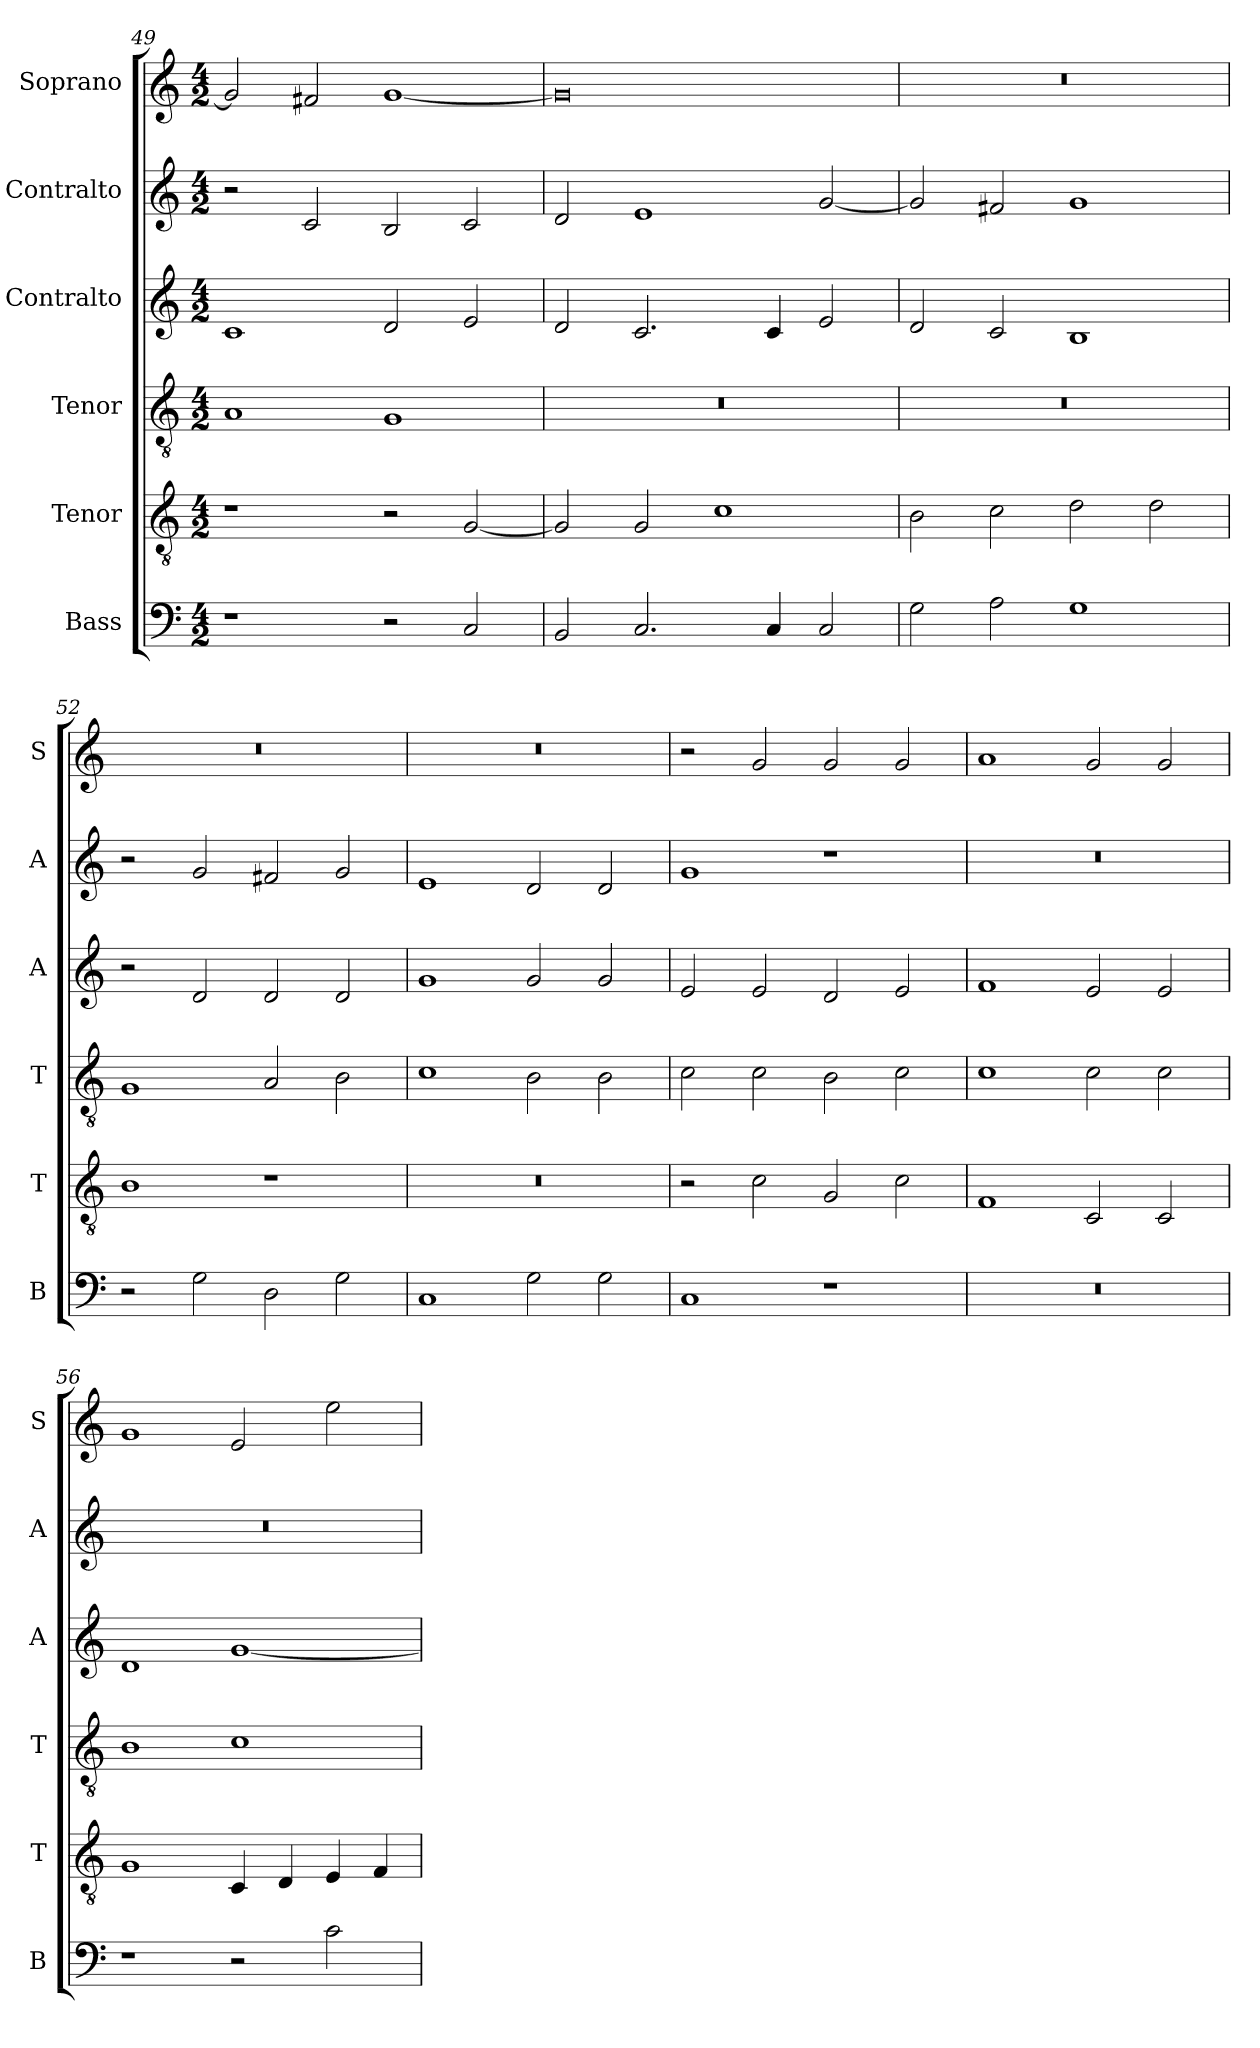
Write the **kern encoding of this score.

**kern	**kern	**kern	**kern	**kern	**kern
*part6	*part5	*part4	*part3	*part2	*part1
*staff6	*staff5	*staff4	*staff3	*staff2	*staff1
*I"Bass	*I"Tenor	*I"Tenor	*I"Contralto	*I"Contralto	*I"Soprano
*I'B	*I'T	*I'T	*I'A	*I'A	*I'S
*clefF4	*clefGv2	*clefGv2	*clefG2	*clefG2	*clefG2
*k[]	*k[]	*k[]	*k[]	*k[]	*k[]
*A:aeo	*A:aeo	*A:aeo	*A:aeo	*A:aeo	*A:aeo
*M4/2	*M4/2	*M4/2	*M4/2	*M4/2	*M4/2
=49	=49	=49	=49	=49	=49
1r	1r	1A	1c	2r	2g]
.	.	.	.	2c	2f#X
2r	2r	1G	2d	2B	[1g
2C	[2G	.	2e	2c	.
=50	=50	=50	=50	=50	=50
2BB	2G]	0r	2d	2d	0g]
2.C	2G	.	2.c	1e	.
.	1c	.	.	.	.
4C	.	.	4c	.	.
2C	.	.	2e	[2g	.
=51	=51	=51	=51	=51	=51
2G	2B	0r	2d	2g]	0r
2A	2c	.	2c	2f#X	.
1G	2d	.	1B	1g	.
.	2d	.	.	.	.
=52	=52	=52	=52	=52	=52
2r	1B	1G	2r	2r	0r
2G	.	.	2d	2g	.
2D	1r	2A	2d	2f#X	.
2G	.	2B	2d	2g	.
=53	=53	=53	=53	=53	=53
1C	0r	1c	1g	1e	0r
2G	.	2B	2g	2d	.
2G	.	2B	2g	2d	.
=54	=54	=54	=54	=54	=54
1C	2r	2c	2e	1g	2r
.	2c	2c	2e	.	2g
1r	2G	2B	2d	1r	2g
.	2c	2c	2e	.	2g
=55	=55	=55	=55	=55	=55
0r	1F	1c	1f	0r	1a
.	2C	2c	2e	.	2g
.	2C	2c	2e	.	2g
=56	=56	=56	=56	=56	=56
1r	1G	1B	1d	0r	1g
2r	4C	1c	[1g	.	2e
.	4D	.	.	.	.
2c	4E	.	.	.	2ee
.	4F	.	.	.	.
=	=	=	=	=	=
*-	*-	*-	*-	*-	*-
